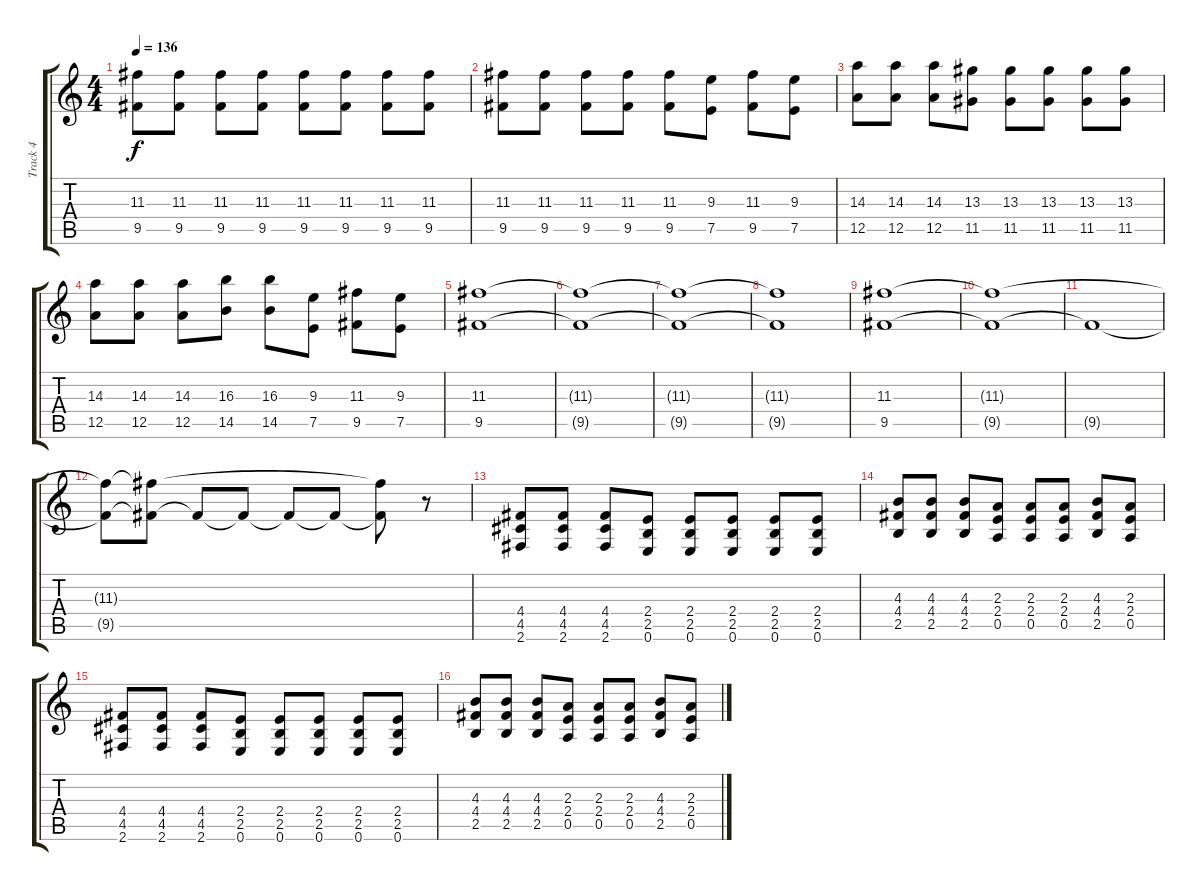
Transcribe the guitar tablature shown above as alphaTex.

\track ("Track 4" "Track 4") {instrument distortionguitar}
\staff {score tabs}
\tuning (E4 B3 G3 D3 A2 E2) {hide}
\ts (4 4)
\tempo 136
\clef g2
\ks c
(11.3 9.5).8{dy f} (11.3 9.5).8 (11.3 9.5).8 (11.3 9.5).8 (11.3 9.5).8 (11.3 9.5).8 (11.3 9.5).8 (11.3 9.5).8 |
(11.3 9.5).8 (11.3 9.5).8 (11.3 9.5).8 (11.3 9.5).8 (11.3 9.5).8 (9.3 7.5).8 (11.3 9.5).8 (9.3 7.5).8 |
(14.3 12.5).8 (14.3 12.5).8 (14.3 12.5).8 (13.3 11.5).8 (13.3 11.5).8 (13.3 11.5).8 (13.3 11.5).8 (13.3 11.5).8 |
(14.3 12.5).8 (14.3 12.5).8 (14.3 12.5).8 (16.3 14.5).8 (16.3 14.5).8 (9.3 7.5).8 (11.3 9.5).8 (9.3 7.5).8 |
(11.3 9.5).1 |
(11.3{t} 9.5{t}).1 |
(11.3{t} 9.5{t}).1 |
(11.3{t} 9.5{t}).1 |
(11.3 9.5).1 |
(11.3{t} 9.5{t}).1 |
9.5{t}.1 |
(11.3{t} 9.5{t}).8 (11.3{t} 9.5{t}).8 9.5{t}.8 9.5{t}.8 9.5{t}.8 9.5{t}.8 (11.3{t} 9.5{t}).8 r.8 |
(4.4 4.5 2.6).8 (4.4 4.5 2.6).8 (4.4 4.5 2.6).8 (2.4 2.5 0.6).8 (2.4 2.5 0.6).8 (2.4 2.5 0.6).8 (2.4 2.5 0.6).8 (2.4 2.5 0.6).8 |
(4.3 4.4 2.5).8 (4.3 4.4 2.5).8 (4.3 4.4 2.5).8 (2.3 2.4 0.5).8 (2.3 2.4 0.5).8 (2.3 2.4 0.5).8 (4.3 4.4 2.5).8 (2.3 2.4 0.5).8 |
(4.4 4.5 2.6).8 (4.4 4.5 2.6).8 (4.4 4.5 2.6).8 (2.4 2.5 0.6).8 (2.4 2.5 0.6).8 (2.4 2.5 0.6).8 (2.4 2.5 0.6).8 (2.4 2.5 0.6).8 |
(4.3 4.4 2.5).8 (4.3 4.4 2.5).8 (4.3 4.4 2.5).8 (2.3 2.4 0.5).8 (2.3 2.4 0.5).8 (2.3 2.4 0.5).8 (4.3 4.4 2.5).8 (2.3 2.4 0.5).8
